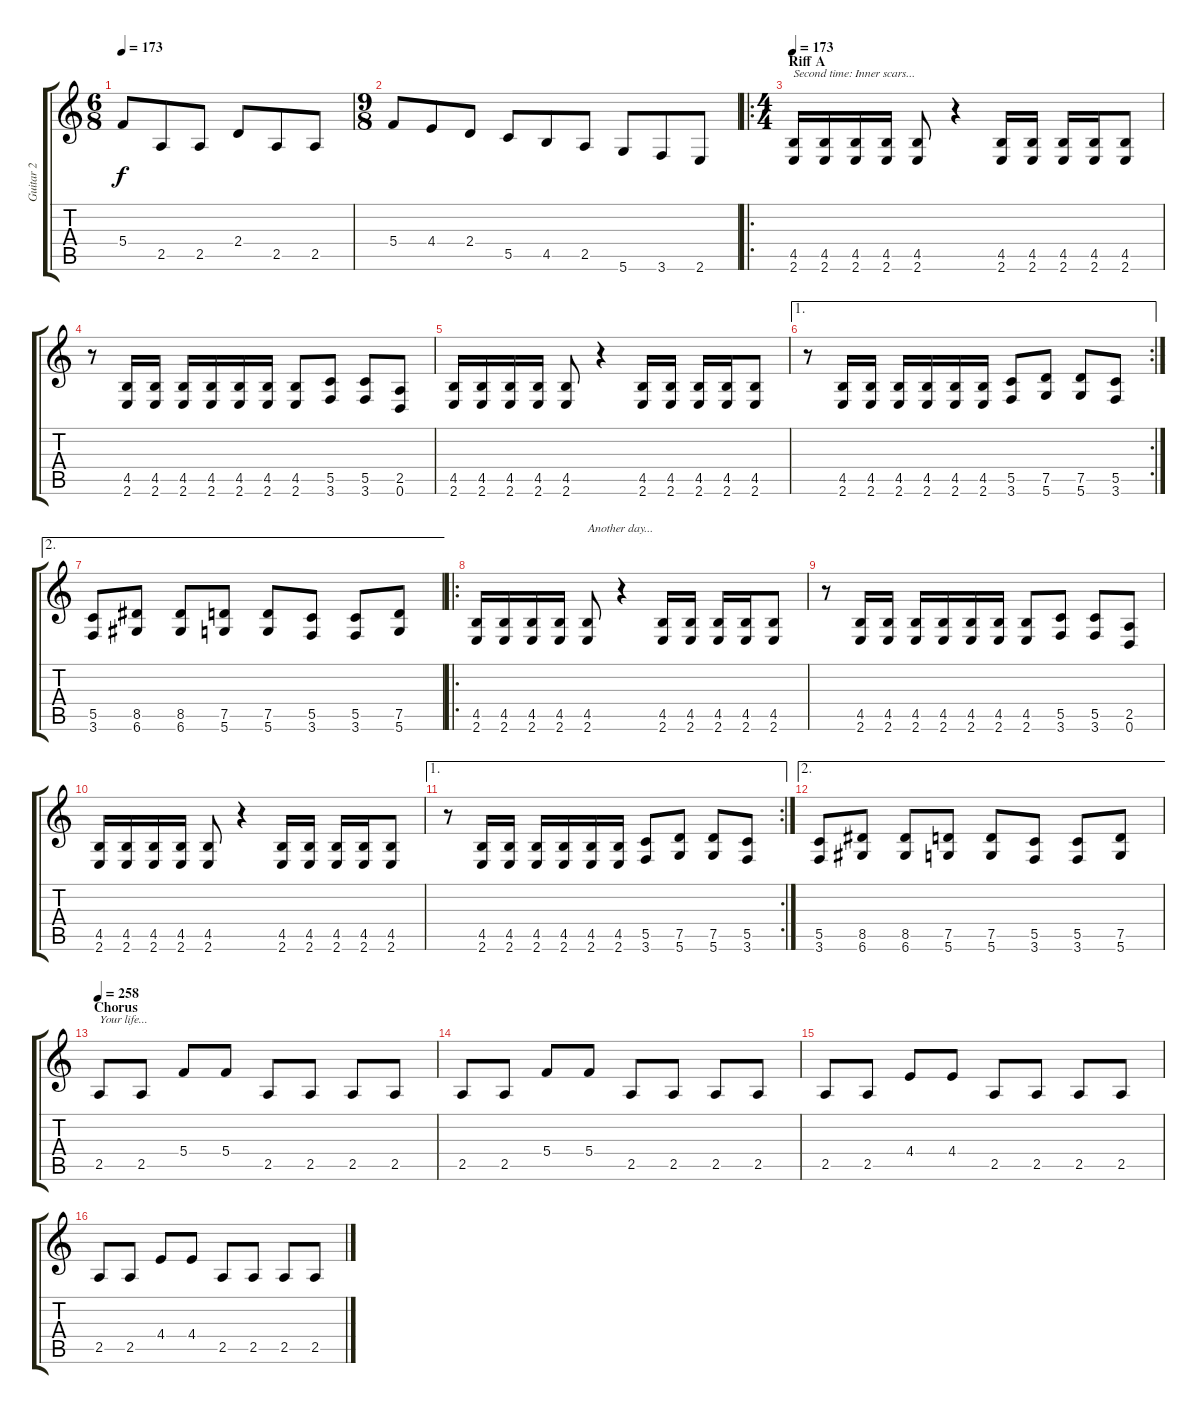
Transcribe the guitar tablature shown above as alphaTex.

\track ("Guitar 2" "Guitar 2") {instrument distortionguitar}
\staff {score tabs}
\tuning (D4 A3 F3 C3 G2 D2) {hide}
\ts (6 8)
\tempo 173
\clef g2
\ks c
5.4.8{dy f} 2.5.8 2.5.8 2.4.8 2.5.8 2.5.8 |
\ts (9 8)
5.4.8 4.4.8 2.4.8 5.5.8 4.5.8 2.5.8 5.6.8 3.6.8 2.6.8 |
\ro
\ts (4 4)
\section ("" "Riff A")
\tempo 173
(4.5 2.6).16{txt "Second time: Inner scars..."} (4.5 2.6).16 (4.5 2.6).16 (4.5 2.6).16 (4.5 2.6).8 r.4 (4.5 2.6).16 (4.5 2.6).16 (4.5 2.6).16 (4.5 2.6).16 (4.5 2.6).8 |
r.8 (4.5 2.6).16 (4.5 2.6).16 (4.5 2.6).16 (4.5 2.6).16 (4.5 2.6).16 (4.5 2.6).16 (4.5 2.6).8 (5.5 3.6).8 (5.5 3.6).8 (2.5 0.6).8 |
(4.5 2.6).16 (4.5 2.6).16 (4.5 2.6).16 (4.5 2.6).16 (4.5 2.6).8 r.4 (4.5 2.6).16 (4.5 2.6).16 (4.5 2.6).16 (4.5 2.6).16 (4.5 2.6).8 |
\ae 1
\rc 2
r.8 (4.5 2.6).16 (4.5 2.6).16 (4.5 2.6).16 (4.5 2.6).16 (4.5 2.6).16 (4.5 2.6).16 (5.5 3.6).8 (7.5 5.6).8 (7.5 5.6).8 (5.5 3.6).8 |
\ae 2
(5.5 3.6).8 (8.5 6.6).8 (8.5 6.6).8 (7.5 5.6).8 (7.5 5.6).8 (5.5 3.6).8 (5.5 3.6).8 (7.5 5.6).8 |
\ro
(4.5 2.6).16 (4.5 2.6).16 (4.5 2.6).16 (4.5 2.6).16 (4.5 2.6).8{txt "Another day..."} r.4 (4.5 2.6).16 (4.5 2.6).16 (4.5 2.6).16 (4.5 2.6).16 (4.5 2.6).8 |
r.8 (4.5 2.6).16 (4.5 2.6).16 (4.5 2.6).16 (4.5 2.6).16 (4.5 2.6).16 (4.5 2.6).16 (4.5 2.6).8 (5.5 3.6).8 (5.5 3.6).8 (2.5 0.6).8 |
(4.5 2.6).16 (4.5 2.6).16 (4.5 2.6).16 (4.5 2.6).16 (4.5 2.6).8 r.4 (4.5 2.6).16 (4.5 2.6).16 (4.5 2.6).16 (4.5 2.6).16 (4.5 2.6).8 |
\ae 1
\rc 2
r.8 (4.5 2.6).16 (4.5 2.6).16 (4.5 2.6).16 (4.5 2.6).16 (4.5 2.6).16 (4.5 2.6).16 (5.5 3.6).8 (7.5 5.6).8 (7.5 5.6).8 (5.5 3.6).8 |
\ae 2
(5.5 3.6).8 (8.5 6.6).8 (8.5 6.6).8 (7.5 5.6).8 (7.5 5.6).8 (5.5 3.6).8 (5.5 3.6).8 (7.5 5.6).8 |
\section ("" "Chorus")
\tempo 261
\tempo 258
2.5.8{txt "Your life..."} 2.5.8 5.4.8 5.4.8 2.5.8 2.5.8 2.5.8 2.5.8 |
2.5.8 2.5.8 5.4.8 5.4.8 2.5.8 2.5.8 2.5.8 2.5.8 |
2.5.8 2.5.8 4.4.8 4.4.8 2.5.8 2.5.8 2.5.8 2.5.8 |
2.5.8 2.5.8 4.4.8 4.4.8 2.5.8 2.5.8 2.5.8 2.5.8
